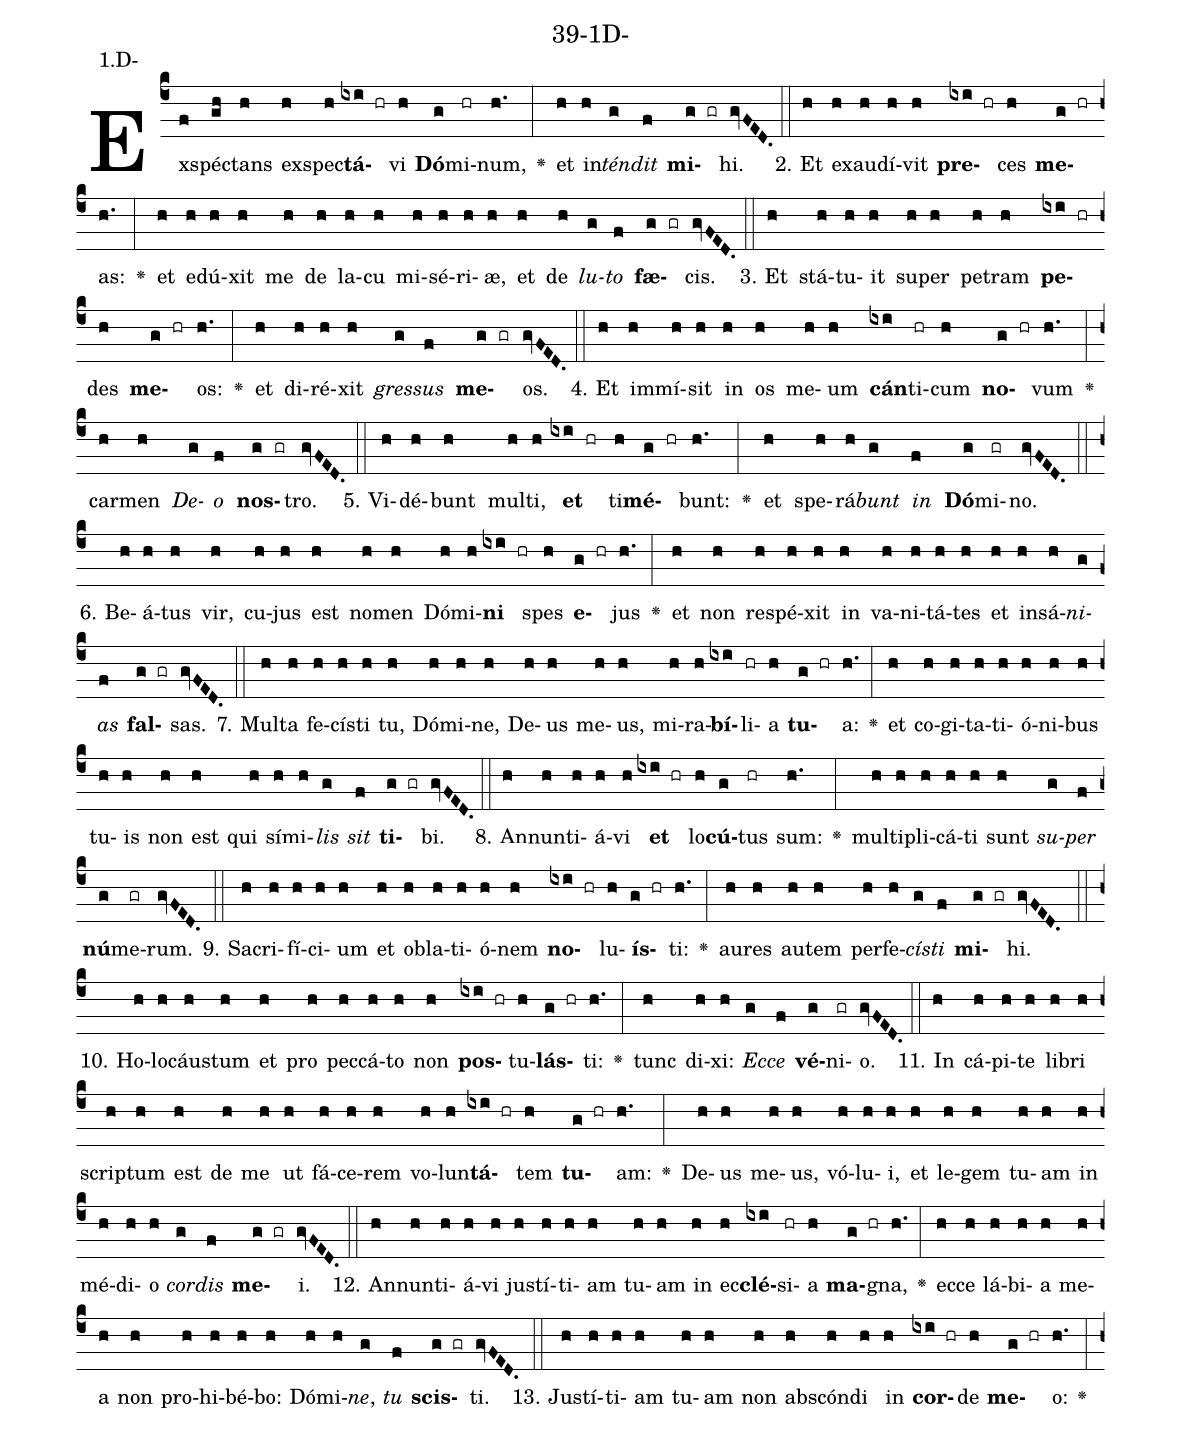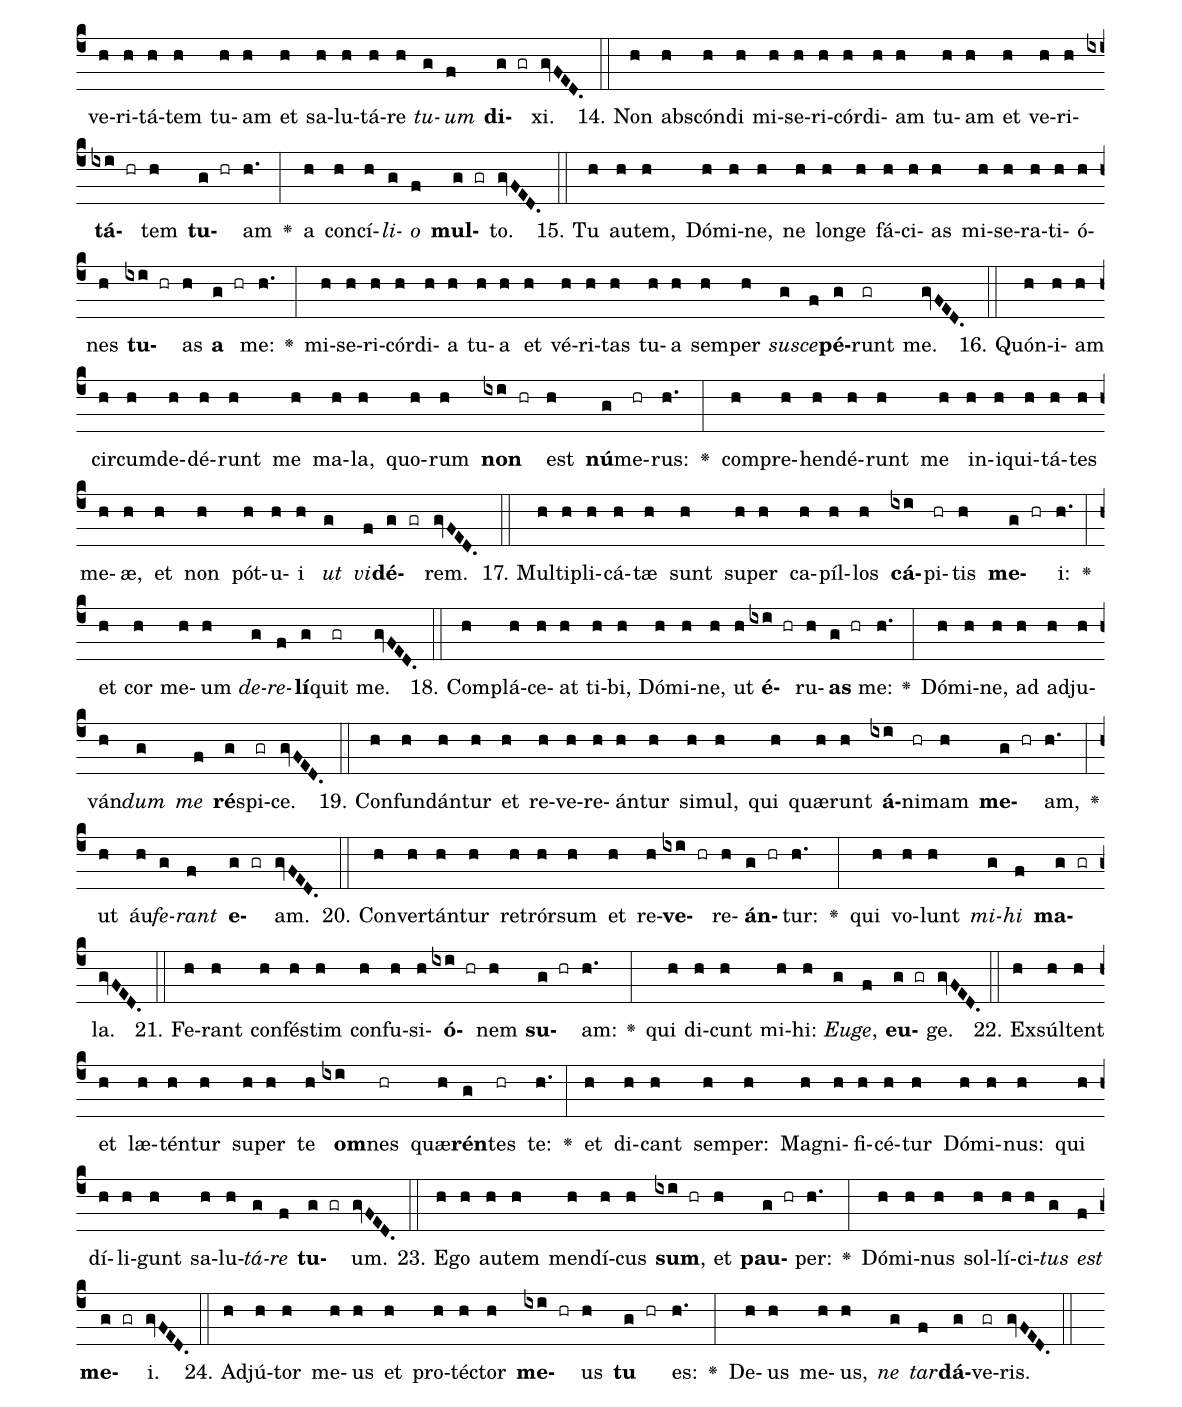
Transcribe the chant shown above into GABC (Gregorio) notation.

name: 39-1D-;
annotation: 1.D-;
%%
(c4)Ex(f)spéc(gh)tans(h) ex(h)spec(h)<b>tá</b>(ixi hr)vi(h) <b>Dó</b>(g)mi(hr)num,(h.) <v>\greheightstar</v>(:) et(h) in(h)<i>tén</i>(g)<i>dit</i>(f) <b>mi</b>(g gr)hi.(gvFED.) (::)
2. Et(h) ex(h)au(h)dí(h)vit(h) <b>pre</b>(ixi hr)ces(h) <b>me</b>(g hr)as:(h.) <v>\greheightstar</v>(:) et(h) e(h)dú(h)xit(h) me(h) de(h) la(h)cu(h) mi(h)sé(h)ri(h)æ,(h) et(h) de(h) <i>lu</i>(g)<i>to</i>(f) <b>fæ</b>(g gr)cis.(gvFED.) (::)
3. Et(h) stá(h)tu(h)it(h) su(h)per(h) pe(h)tram(h) <b>pe</b>(ixi hr)des(h) <b>me</b>(g hr)os:(h.) <v>\greheightstar</v>(:) et(h) di(h)ré(h)xit(h) <i>gres</i>(g)<i>sus</i>(f) <b>me</b>(g gr)os.(gvFED.) (::)
4. Et(h) im(h)mí(h)sit(h) in(h) os(h) me(h)um(h) <b>cán</b>(ixi)ti(hr)cum(h) <b>no</b>(g hr)vum(h.) <v>\greheightstar</v>(:) car(h)men(h) <i>De</i>(g)<i>o</i>(f) <b>nos</b>(g gr)tro.(gvFED.) (::)
5. Vi(h)dé(h)bunt(h) mul(h)ti,(h) <b>et</b>(ixi hr) ti(h)<b>mé</b>(g hr)bunt:(h.) <v>\greheightstar</v>(:) et(h) spe(h)rá(h)<i>bunt</i>(g) <i>in</i>(f) <b>Dó</b>(g)mi(gr)no.(gvFED.) (::)
6. Be(h)á(h)tus(h) vir,(h) cu(h)jus(h) est(h) no(h)men(h) Dó(h)mi(h)<b>ni</b>(ixi hr) spes(h) <b>e</b>(g hr)jus(h.) <v>\greheightstar</v>(:) et(h) non(h) re(h)spé(h)xit(h) in(h) va(h)ni(h)tá(h)tes(h) et(h) in(h)sá(h)<i>ni</i>(g)<i>as</i>(f) <b>fal</b>(g gr)sas.(gvFED.) (::)
7. Mul(h)ta(h) fe(h)cís(h)ti(h) tu,(h) Dó(h)mi(h)ne,(h) De(h)us(h) me(h)us,(h) mi(h)ra(h)<b>bí</b>(ixi)li(hr)a(h) <b>tu</b>(g hr)a:(h.) <v>\greheightstar</v>(:) et(h) co(h)gi(h)ta(h)ti(h)ó(h)ni(h)bus(h) tu(h)is(h) non(h) est(h) qui(h) sí(h)mi(h)<i>lis</i>(g) <i>sit</i>(f) <b>ti</b>(g gr)bi.(gvFED.) (::)
8. An(h)nun(h)ti(h)á(h)vi(h) <b>et</b>(ixi hr) lo(h)<b>cú</b>(g)tus(hr) sum:(h.) <v>\greheightstar</v>(:) mul(h)ti(h)pli(h)cá(h)ti(h) sunt(h) <i>su</i>(g)<i>per</i>(f) <b>nú</b>(g)me(gr)rum.(gvFED.) (::)
9. Sa(h)cri(h)fí(h)ci(h)um(h) et(h) ob(h)la(h)ti(h)ó(h)nem(h) <b>no</b>(ixi hr)lu(h)<b>ís</b>(g hr)ti:(h.) <v>\greheightstar</v>(:) au(h)res(h) au(h)tem(h) per(h)fe(h)<i>cís</i>(g)<i>ti</i>(f) <b>mi</b>(g gr)hi.(gvFED.) (::)
10. Ho(h)lo(h)cáus(h)tum(h) et(h) pro(h) pec(h)cá(h)to(h) non(h) <b>pos</b>(ixi hr)tu(h)<b>lás</b>(g hr)ti:(h.) <v>\greheightstar</v>(:) tunc(h) di(h)xi:(h) <i>Ec</i>(g)<i>ce</i>(f) <b>vé</b>(g)ni(gr)o.(gvFED.) (::)
11. In(h) cá(h)pi(h)te(h) li(h)bri(h) scrip(h)tum(h) est(h) de(h) me(h) ut(h) fá(h)ce(h)rem(h) vo(h)lun(h)<b>tá</b>(ixi hr)tem(h) <b>tu</b>(g hr)am:(h.) <v>\greheightstar</v>(:) De(h)us(h) me(h)us,(h) vó(h)lu(h)i,(h) et(h) le(h)gem(h) tu(h)am(h) in(h) mé(h)di(h)o(h) <i>cor</i>(g)<i>dis</i>(f) <b>me</b>(g gr)i.(gvFED.) (::)
12. An(h)nun(h)ti(h)á(h)vi(h) jus(h)tí(h)ti(h)am(h) tu(h)am(h) in(h) ec(h)<b>clé</b>(ixi)si(hr)a(h) <b>ma</b>(g hr)gna,(h.) <v>\greheightstar</v>(:) ec(h)ce(h) lá(h)bi(h)a(h) me(h)a(h) non(h) pro(h)hi(h)bé(h)bo:(h) Dó(h)mi(h)<i>ne</i>,(g) <i>tu</i>(f) <b>scis</b>(g gr)ti.(gvFED.) (::)
13. Jus(h)tí(h)ti(h)am(h) tu(h)am(h) non(h) abs(h)cón(h)di(h) in(h) <b>cor</b>(ixi hr)de(h) <b>me</b>(g hr)o:(h.) <v>\greheightstar</v>(:) ve(h)ri(h)tá(h)tem(h) tu(h)am(h) et(h) sa(h)lu(h)tá(h)re(h) <i>tu</i>(g)<i>um</i>(f) <b>di</b>(g gr)xi.(gvFED.) (::)
14. Non(h) abs(h)cón(h)di(h) mi(h)se(h)ri(h)cór(h)di(h)am(h) tu(h)am(h) et(h) ve(h)ri(h)<b>tá</b>(ixi hr)tem(h) <b>tu</b>(g hr)am(h.) <v>\greheightstar</v>(:) a(h) con(h)cí(h)<i>li</i>(g)<i>o</i>(f) <b>mul</b>(g gr)to.(gvFED.) (::)
15. Tu(h) au(h)tem,(h) Dó(h)mi(h)ne,(h) ne(h) lon(h)ge(h) fá(h)ci(h)as(h) mi(h)se(h)ra(h)ti(h)ó(h)nes(h) <b>tu</b>(ixi hr)as(h) <b>a</b>(g hr) me:(h.) <v>\greheightstar</v>(:) mi(h)se(h)ri(h)cór(h)di(h)a(h) tu(h)a(h) et(h) vé(h)ri(h)tas(h) tu(h)a(h) sem(h)per(h) <i>su</i>(g)<i>sce</i>(f)<b>pé</b>(g)runt(gr) me.(gvFED.) (::)
16. Quón(h)i(h)am(h) cir(h)cum(h)de(h)dé(h)runt(h) me(h) ma(h)la,(h) quo(h)rum(h) <b>non</b>(ixi hr) est(h) <b>nú</b>(g)me(hr)rus:(h.) <v>\greheightstar</v>(:) com(h)pre(h)hen(h)dé(h)runt(h) me(h) in(h)i(h)qui(h)tá(h)tes(h) me(h)æ,(h) et(h) non(h) pót(h)u(h)i(h) <i>ut</i>(g) <i>vi</i>(f)<b>dé</b>(g gr)rem.(gvFED.) (::)
17. Mul(h)ti(h)pli(h)cá(h)tæ(h) sunt(h) su(h)per(h) ca(h)píl(h)los(h) <b>cá</b>(ixi)pi(hr)tis(h) <b>me</b>(g hr)i:(h.) <v>\greheightstar</v>(:) et(h) cor(h) me(h)um(h) <i>de</i>(g)<i>re</i>(f)<b>lí</b>(g)quit(gr) me.(gvFED.) (::)
18. Com(h)plá(h)ce(h)at(h) ti(h)bi,(h) Dó(h)mi(h)ne,(h) ut(h) <b>é</b>(ixi hr)ru(h)<b>as</b>(g hr) me:(h.) <v>\greheightstar</v>(:) Dó(h)mi(h)ne,(h) ad(h) ad(h)ju(h)ván(h)<i>dum</i>(g) <i>me</i>(f) <b>ré</b>(g)spi(gr)ce.(gvFED.) (::)
19. Con(h)fun(h)dán(h)tur(h) et(h) re(h)ve(h)re(h)án(h)tur(h) si(h)mul,(h) qui(h) quæ(h)runt(h) <b>á</b>(ixi)ni(hr)mam(h) <b>me</b>(g hr)am,(h.) <v>\greheightstar</v>(:) ut(h) áu(h)<i>fe</i>(g)<i>rant</i>(f) <b>e</b>(g gr)am.(gvFED.) (::)
20. Con(h)ver(h)tán(h)tur(h) re(h)trór(h)sum(h) et(h) re(h)<b>ve</b>(ixi hr)re(h)<b>án</b>(g hr)tur:(h.) <v>\greheightstar</v>(:) qui(h) vo(h)lunt(h) <i>mi</i>(g)<i>hi</i>(f) <b>ma</b>(g gr)la.(gvFED.) (::)
21. Fe(h)rant(h) con(h)fés(h)tim(h) con(h)fu(h)si(h)<b>ó</b>(ixi hr)nem(h) <b>su</b>(g hr)am:(h.) <v>\greheightstar</v>(:) qui(h) di(h)cunt(h) mi(h)hi:(h) <i>Eu</i>(g)<i>ge</i>,(f) <b>eu</b>(g gr)ge.(gvFED.) (::)
22. Ex(h)súl(h)tent(h) et(h) læ(h)tén(h)tur(h) su(h)per(h) te(h) <b>om</b>(ixi)nes(hr) quæ(h)<b>rén</b>(g)tes(hr) te:(h.) <v>\greheightstar</v>(:) et(h) di(h)cant(h) sem(h)per:(h) Ma(h)gni(h)fi(h)cé(h)tur(h) Dó(h)mi(h)nus:(h) qui(h) dí(h)li(h)gunt(h) sa(h)lu(h)<i>tá</i>(g)<i>re</i>(f) <b>tu</b>(g gr)um.(gvFED.) (::)
23. E(h)go(h) au(h)tem(h) men(h)dí(h)cus(h) <b>sum</b>,(ixi hr) et(h) <b>pau</b>(g hr)per:(h.) <v>\greheightstar</v>(:) Dó(h)mi(h)nus(h) sol(h)lí(h)ci(h)<i>tus</i>(g) <i>est</i>(f) <b>me</b>(g gr)i.(gvFED.) (::)
24. Ad(h)jú(h)tor(h) me(h)us(h) et(h) pro(h)téc(h)tor(h) <b>me</b>(ixi hr)us(h) <b>tu</b>(g hr) es:(h.) <v>\greheightstar</v>(:) De(h)us(h) me(h)us,(h) <i>ne</i>(g) <i>tar</i>(f)<b>dá</b>(g)ve(gr)ris.(gvFED.) (::)
